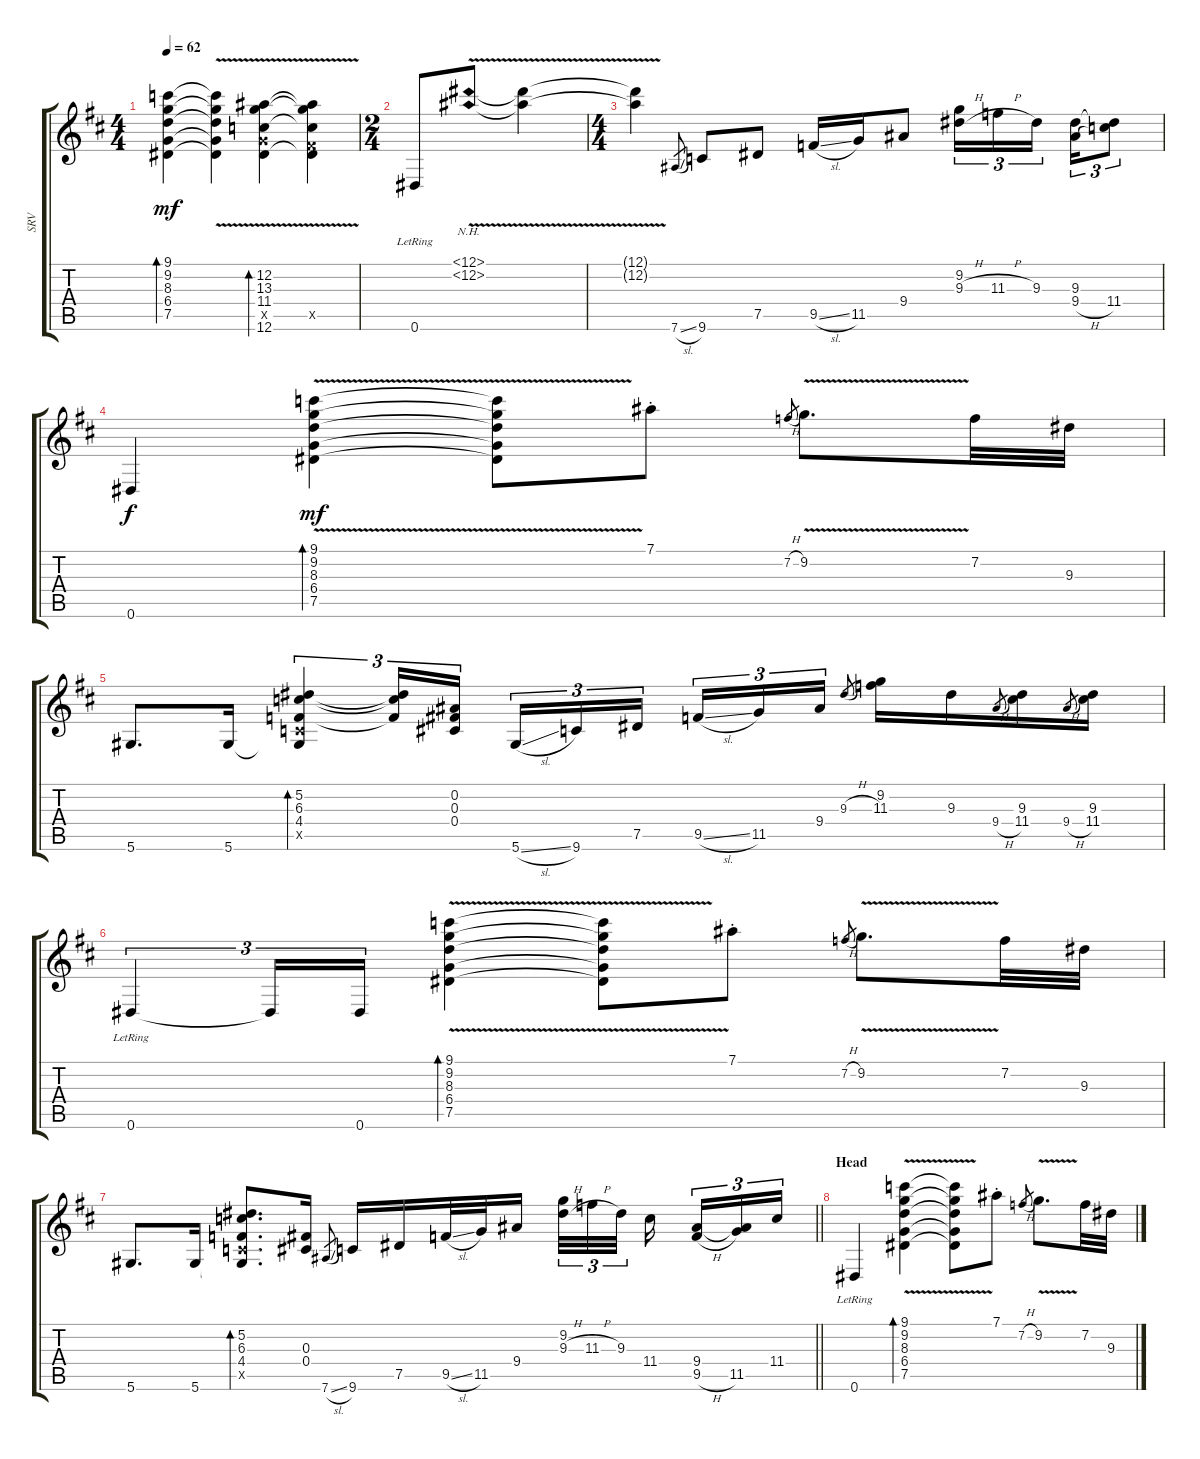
\track ("SRV" "SRV") {instrument electricguitarclean}
\staff {score tabs}
\tuning (Eb4 Bb3 Gb3 Db3 Ab2 Eb2) {hide}
\ts (4 4)
\tempo 62
\clef g2
\ks d
(9.1 9.2 8.3 6.4 7.5).4{bd 30 dy mf instrument electricguitarclean} (9.1{t} 9.2{v t} 8.3{t} 6.4{t} 7.5{t}).4 (12.2{v} 13.3 11.4 11.5{x} 12.6).4{bd 30} (12.2{v t} 13.3{t} 11.4{t} 10.5{x} 12.6{t}).4 |
\ts (2 4)
0.6{lr}.8 (12.1{nh} 12.2{nh v}).8 (12.1{t} 12.2{v t}).4 |
\ts (4 4)
(12.1{t} 12.2{v t}).4 7.6{sl}.8{gr} 9.6.8 7.5.8 9.5{sl}.16 11.5.16 9.4.8 (9.2 9.3{h}).16{tu (3 2)} 11.3{h}.16{tu (3 2)} 9.3.16{tu (3 2) beam splitsecondary} (9.3 9.4{h}).16{tu (3 2)} (9.3{t} 11.4).8{tu (3 2)} |
0.6.4{dy f} (9.1 9.2{v} 8.3 6.4 7.5).4{bd 30 dy mf} (9.1{t} 9.2{v t} 8.3{t} 6.4{t} 7.5{t}).8 7.1{st}.8 7.2{h}.8{gr} 9.2{v}.8{d} 7.2.32 9.3.32 |
5.6.8{d} 5.6.16 (5.2 6.3 4.4 4.5{x} 5.6{t}).4{tu (3 2) bd 30} (5.2{t} 6.3{t} 4.4{t}).16{tu (3 2)} (0.2 0.3 0.4).16{tu (3 2)} 5.6{sl}.16{tu (3 2)} 9.6.16{tu (3 2)} 7.5.16{tu (3 2) beam splitsecondary} 9.5{sl}.16{tu (3 2)} 11.5.16{tu (3 2)} 9.4.16{tu (3 2)} 9.3{h}.8{gr} (9.2 11.3).16 9.3.16 9.4{h}.8{gr} (9.3 11.4).16 9.4{h}.8{gr} (9.3 11.4).16 |
0.6{lr}.4{tu (3 2)} 0.6{t}.16{tu (3 2)} 0.6.16{tu (3 2)} (9.1{v} 9.2 8.3 6.4 7.5).4{bd 30} (9.1{t} 9.2{t} 8.3{t} 6.4{t} 7.5{t}).8 7.1{st}.8 7.2{h}.8{gr} 9.2{v}.8{d} 7.2.32 9.3.32 |
\barLineRight lightlight
5.6.8{d} 5.6.16 (5.2 6.3 4.4 4.5{x} 5.6{t}).8{d bd 30} (0.3 0.4).16 7.6{sl}.8{gr} 9.6.16 7.5.16 9.5{sl}.32 11.5.32 9.4.16 (9.2 9.3{h}).32{tu (3 2)} 11.3{h}.32{tu (3 2)} 9.3.32{tu (3 2) beam splitsecondary} 11.4.16{beam splitsecondary} (9.4 9.5{h}).16{tu (3 2)} (9.4{t} 11.5).16{tu (3 2)} 11.4.16{tu (3 2)} |
\section ("" "Head")
0.6{lr}.4 (9.1 9.2{v} 8.3 6.4 7.5).4{bd 30} (9.1{t} 9.2{v t} 8.3{t} 6.4{t} 7.5{t}).8 7.1{st}.8 7.2{h}.8{gr} 9.2{v}.8{d} 7.2.32 9.3.32
